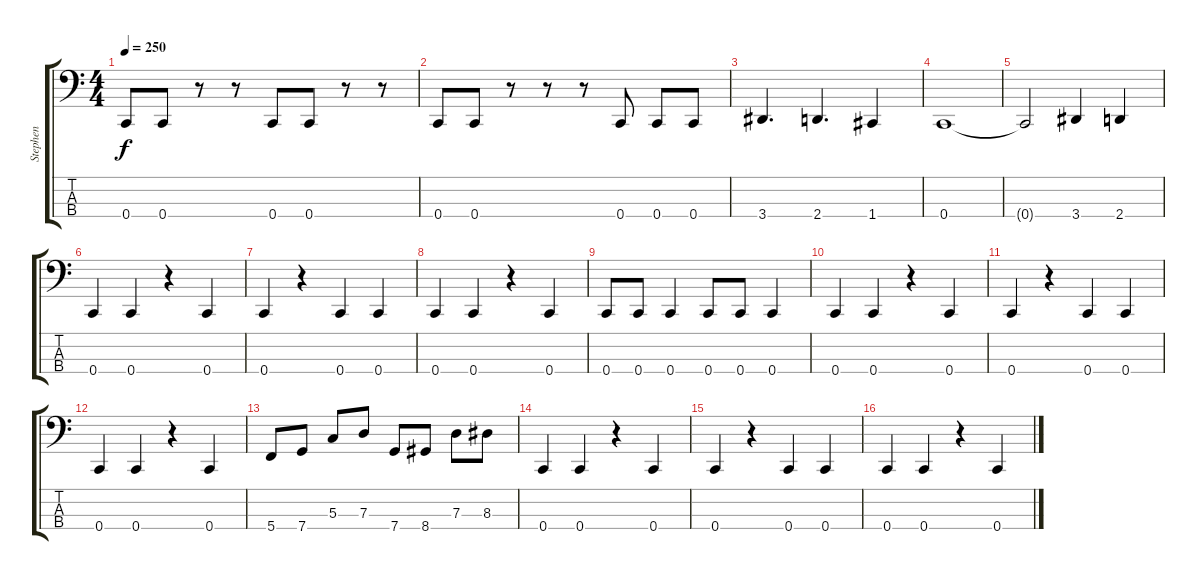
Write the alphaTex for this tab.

\track ("Stephen" "Stephen") {instrument electricbasspick}
\staff {score tabs}
\tuning (F2 C2 G1 C1) {hide}
\ts (4 4)
\tempo 250
\clef f4
\ks c
0.4.8{dy f} 0.4.8 r.8 r.8 0.4.8 0.4.8 r.8 r.8 |
0.4.8 0.4.8 r.8 r.8 r.8 0.4.8 0.4.8 0.4.8 |
3.4.4{d} 2.4.4{d} 1.4.4 |
0.4.1 |
0.4{t}.2 3.4.4 2.4.4 |
0.4.4 0.4.4 r.4 0.4.4 |
0.4.4 r.4 0.4.4 0.4.4 |
0.4.4 0.4.4 r.4 0.4.4 |
0.4.8 0.4.8 0.4.4 0.4.8 0.4.8 0.4.4 |
0.4.4 0.4.4 r.4 0.4.4 |
0.4.4 r.4 0.4.4 0.4.4 |
0.4.4 0.4.4 r.4 0.4.4 |
5.4.8 7.4.8 5.3.8 7.3.8 7.4.8 8.4.8 7.3.8 8.3.8 |
0.4.4 0.4.4 r.4 0.4.4 |
0.4.4 r.4 0.4.4 0.4.4 |
0.4.4 0.4.4 r.4 0.4.4
